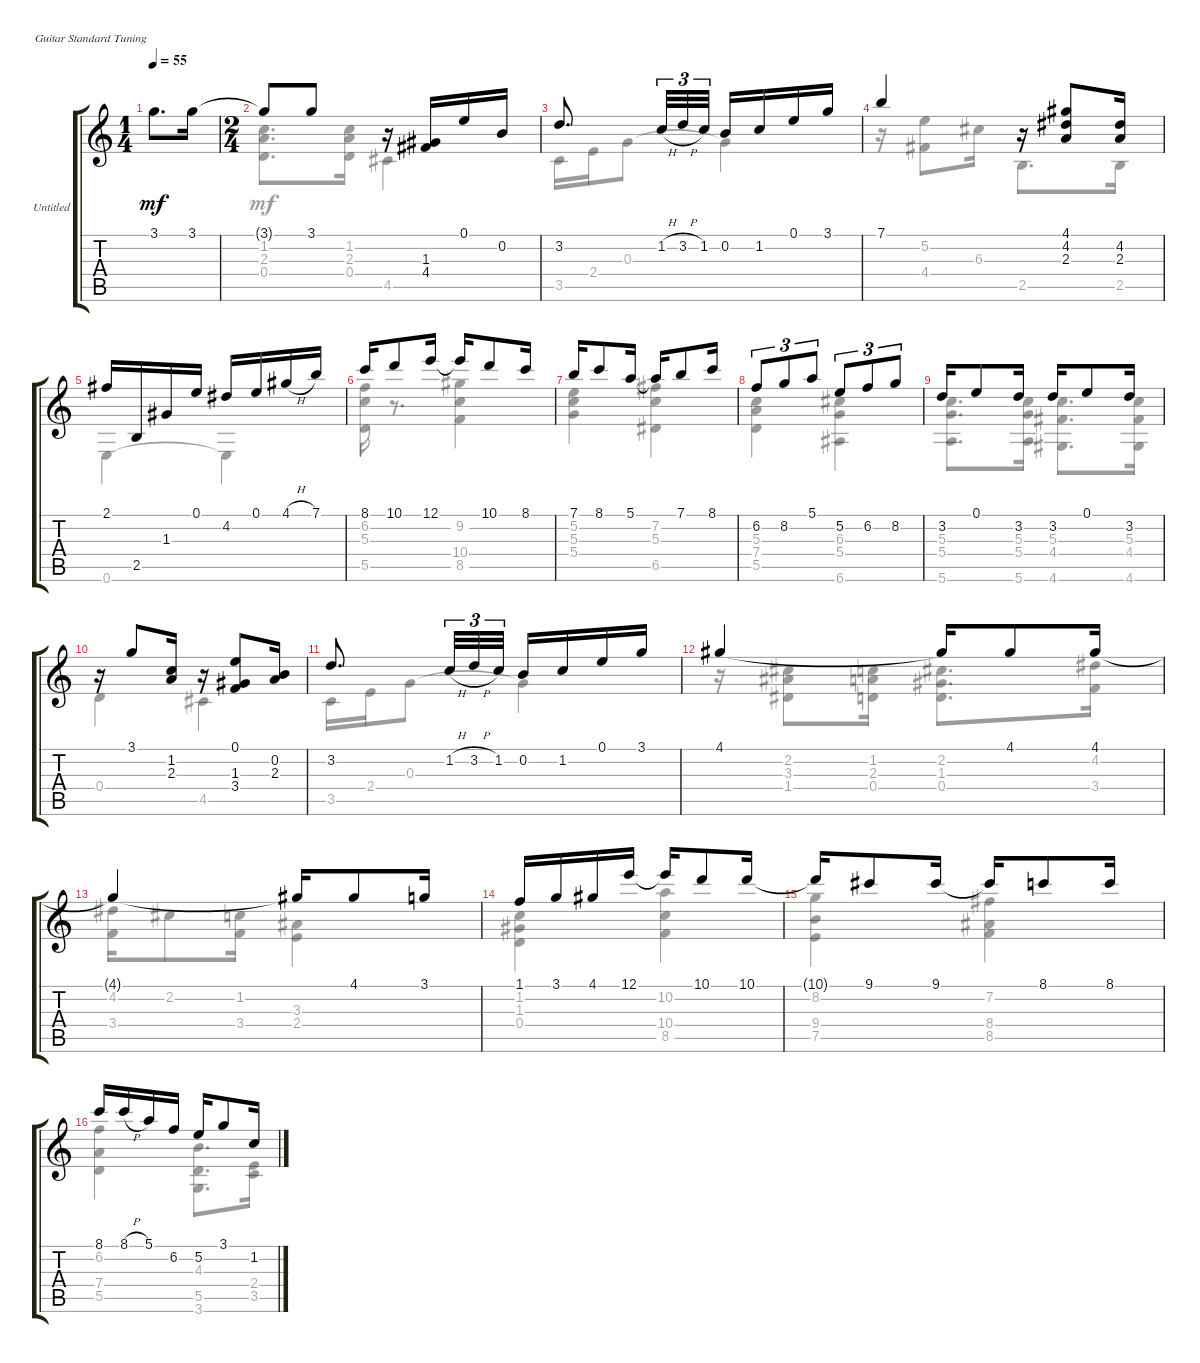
\bracketExtendMode groupsimilarinstruments
\firstSystemTrackNameOrientation horizontal
\otherSystemsTrackNameOrientation horizontal
\track ("Untitled" "Untitled") {instrument acousticguitarnylon}
\staff {score tabs}
\tuning (E4 B3 G3 D3 A2 E2)
\voice
\ts (1 4)
\tempo 55
\clef g2
\ks c
3.1.8{d dy mf instrument acousticguitarnylon} 3.1.16 |
\ts (2 4)
3.1{t}.8 3.1.8 r.16 (1.3 4.4).16 0.1.16 0.2.16 |
3.2.8{d} 1.2{h}.32{tu (3 2)} 3.2{h}.32{tu (3 2)} 1.2.32{tu (3 2)} 0.2.16 1.2.16 0.1.16 3.1.16 |
7.1.4 r.16 (4.1 4.2 2.3).8 (4.2 2.3).16 |
2.1.16 2.5.16 1.3.16 0.1.16 4.2.16 0.1.16 4.1{h}.16 7.1.16 |
8.1.16 10.1.8 12.1.16 12.1{t}.16 10.1.8 8.1.16 |
7.1.16 8.1.8 5.1.16 5.1{t}.16 7.1.8 8.1.16 |
6.2.8{tu (3 2)} 8.2.8{tu (3 2)} 5.1.8{tu (3 2)} 5.2.8{tu (3 2)} 6.2.8{tu (3 2)} 8.2.8{tu (3 2)} |
3.2.16 0.1.8 3.2.16 3.2.16 0.1.8 3.2.16 |
r.16 3.1.8 (1.2 2.3).16 r.16 (0.1 1.3 3.4).8 (0.2 2.3).16 |
3.2.8{d} 1.2{h}.32{tu (3 2)} 3.2{h}.32{tu (3 2)} 1.2.32{tu (3 2)} 0.2.16 1.2.16 0.1.16 3.1.16 |
4.1.4 4.1{t}.16 4.1.8 4.1.16 |
4.1{t}.4 4.1{t}.16 4.1.8 3.1.16 |
1.1.16 3.1.16 4.1.16 12.1.16 12.1{t}.16 10.1.8 10.1.16 |
10.1{t}.16 9.1.8 9.1.16 9.1{t}.16 8.1.8 8.1.16 |
8.1.16 8.1{h}.16 5.1.16 6.2.16 5.2.16 3.1.8 1.2.16
\voice
\clef g2
\ottava regular
\simile none
\ks c
|
(1.2 2.3 0.4).8{d} (1.2 2.3 0.4).16 4.5.4 |
3.5.16 2.4.16 0.3.8 0.3{t}.4 |
r.16 (5.2 4.4).8 6.3.16 2.5.8{d} 2.5.16 |
0.6.4 0.6{t}.4 |
(6.2 5.3 5.5).16 r.8{d} (9.2 10.4 8.5).4 |
(5.2 5.3 5.4).4 (7.2 5.3 6.5).4 |
(5.3 7.4 5.5).4 (6.3 5.4 6.6).4 |
(5.3 5.4 5.6).8{d} (5.3 5.4 5.6).16 (5.3 4.4 4.6).8{d} (5.3 4.4 4.6).16 |
0.4.4 4.5.4 |
3.5.16 2.4.16 0.3.8 0.3{t}.4 |
r.16 (2.2 3.3 1.4).8 (1.2 2.3 0.4).16 (2.2 1.3 0.4).8{d} (4.2 3.4).16 |
(4.2 3.4).16 2.2.8 (1.2 3.4).16 (3.3 2.4).4 |
(1.2 1.3 0.4).4 (10.2 10.4 8.5).4 |
(8.2 9.4 7.5).4 (7.2 8.4 8.5).4 |
(6.2 7.4 5.5).4 (4.3 5.5 3.6).8{d} (2.4 3.5).16
